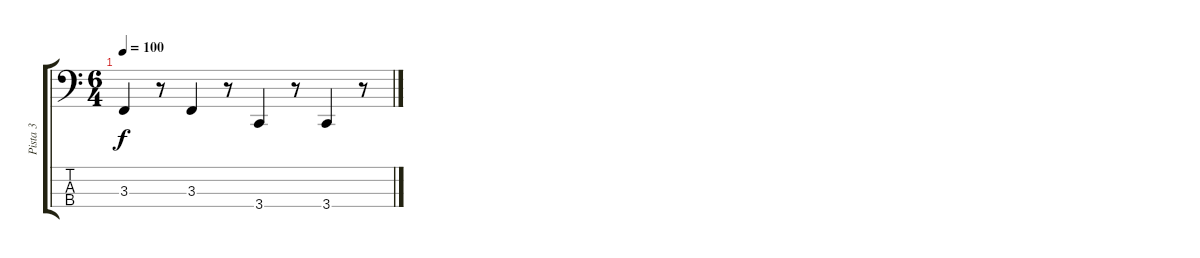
\track ("Pista 3" "Pista 3") {instrument trombone}
\staff {score tabs}
\tuning (D3 A2 D2 A1) {hide}
\ts (6 4)
\tempo 100
\clef f4
\ks c
3.3.4{dy f} r.8 3.3.4 r.8 3.4.4 r.8 3.4.4 r.8
